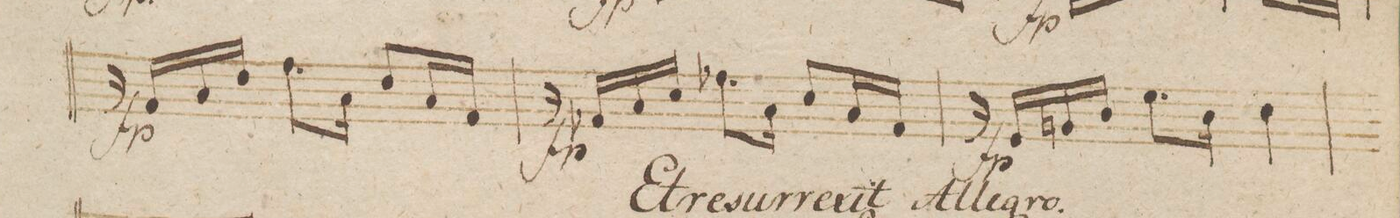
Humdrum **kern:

**kern	**dynam
*I"Viola.	*
*clefC3	*
*k[b-e-a-d-]	*
*met(c|)	*
*M3/4	*
16r	.
16G/LL	fp
16B-/	.
16e-/JJ	.
8.g\L	.
16B-\Jk	.
8e-/L	.
16B-/L	.
16G/JJ	.
=121	=121
16r	.
16G-X/LL	fp
16B-/	.
16e-/JJ	.
8.g-X\L	.
16B-\Jk	.
8d-/L	.
16B-/L	.
16G-/JJ	.
=122	=122
16r	.
16F/LL	fp
16An/	.
16c/JJ	.
8.f\L	.
16c\Jk	.
4d-\	.
=123	=123
*-	*-
